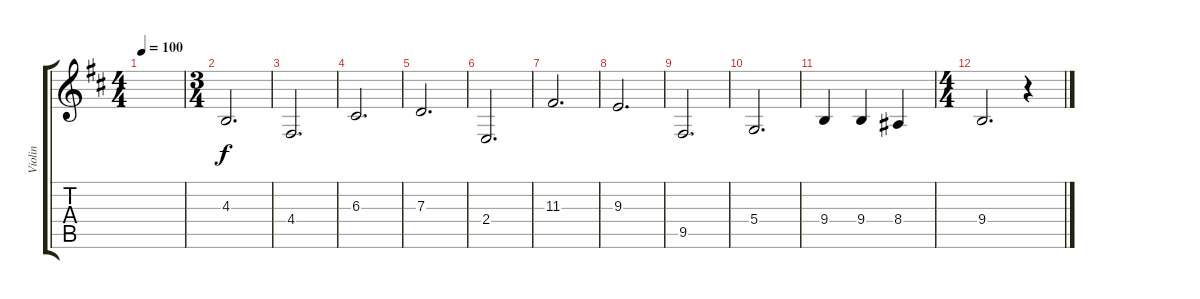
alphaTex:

\track ("Violin" "Violin") {instrument violin}
\staff {score tabs}
\tuning (E4 B3 G3 D3 A2 E2) {hide}
\ts (4 4)
\tempo 100
\clef g2
\ks bminor
|
\ts (3 4)
4.3.2{d} |
4.4.2{d} |
6.3.2{d} |
7.3.2{d} |
2.4.2{d} |
11.3.2{d} |
9.3.2{d} |
9.5.2{d} |
5.4.2{d} |
9.4.4 9.4.4 8.4.4 |
\ts (4 4)
9.4.2{d} r.4
